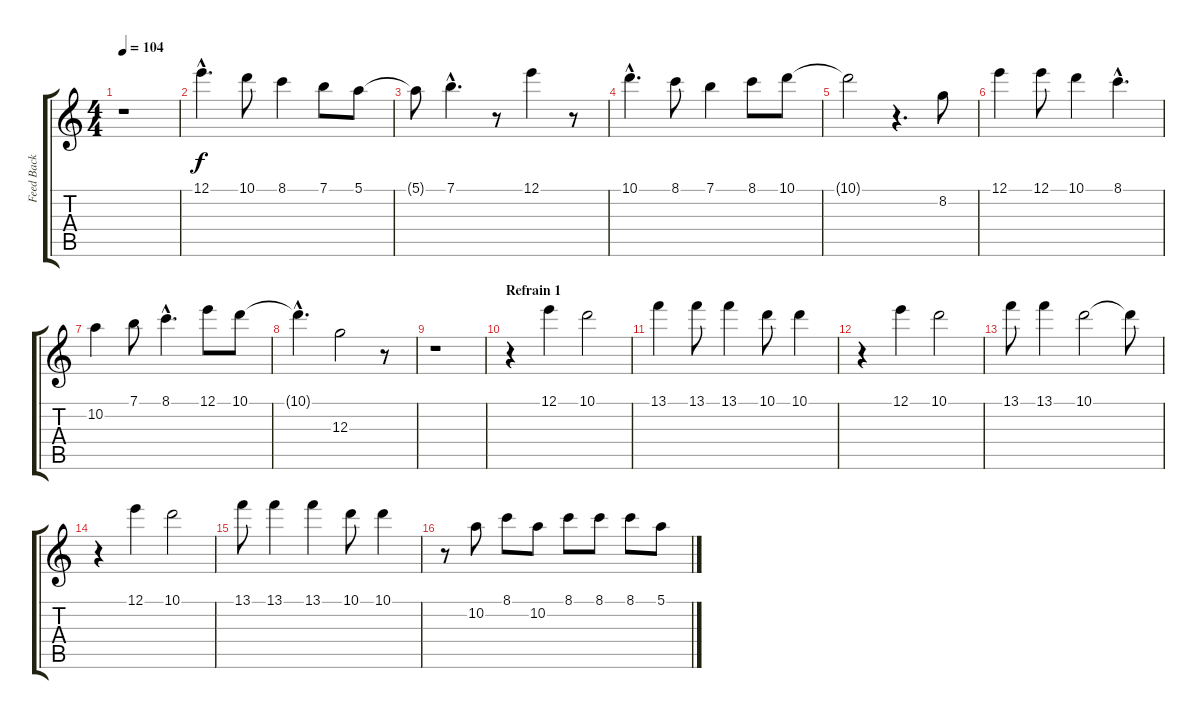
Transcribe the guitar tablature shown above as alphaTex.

\track ("Feed Back /idem guitare" "Feed Back ") {instrument guitarharmonics}
\staff {score tabs}
\tuning (E4 B3 G3 D3 A2 E2) {hide}
\ts (4 4)
\tempo 104
\clef g2
\ks c
r.1{dy f} |
12.1{hac}.4{d} 10.1.8 8.1.4 7.1.8 5.1.8 |
5.1{t}.8 7.1{hac}.4{d} r.8 12.1.4 r.8 |
10.1{hac}.4{d} 8.1.8 7.1.4 8.1.8 10.1.8 |
10.1{t}.2 r.4{d} 8.2.8 |
12.1.4 12.1.8 10.1.4 8.1{hac}.4{d} |
10.2.4 7.1.8 8.1{hac}.4{d} 12.1.8 10.1.8 |
10.1{hac t}.4{d} 12.3.2 r.8 |
r.1 |
\section ("" "Refrain 1")
r.4 12.1.4 10.1.2 |
13.1.4 13.1.8 13.1.4 10.1.8 10.1.4 |
r.4 12.1.4 10.1.2 |
13.1.8 13.1.4 10.1.2 10.1{t}.8 |
r.4 12.1.4 10.1.2 |
13.1.8 13.1.4 13.1.4 10.1.8 10.1.4 |
r.8 10.2.8 8.1.8 10.2.8 8.1.8 8.1.8 8.1.8 5.1.8
